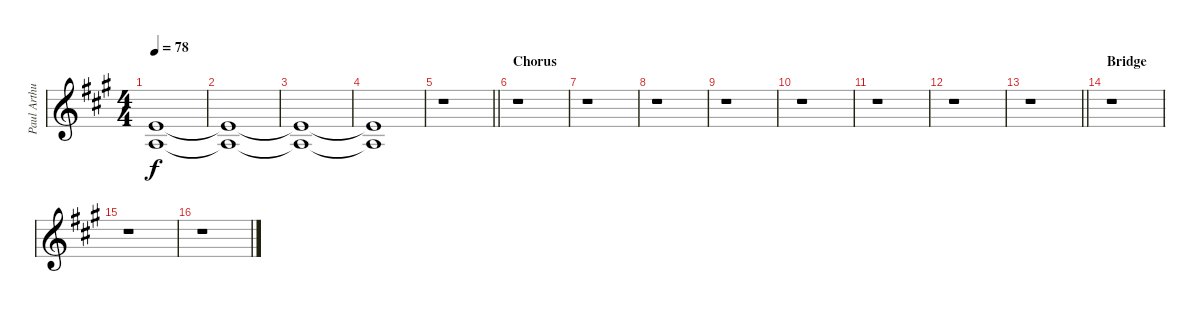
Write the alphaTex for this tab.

\track ("Paul Arthurs (Synth)" "Paul Arthu") {instrument synthbrass1}
\staff {score}
\tuning (E4 B3 G3 D3 A2 E2) {hide}
\ts (4 4)
\tempo 78
\clef g2
\ks a
(0.1{t} 2.3{t}).1{dy f} |
(0.1{t} 2.3{t}).1 |
(0.1{t} 2.3{t}).1 |
(0.1{t} 2.3{t}).1 |
\barLineRight lightlight
r.1 |
\section ("" "Chorus")
r.1 |
r.1 |
r.1 |
r.1 |
r.1 |
r.1 |
r.1 |
\barLineRight lightlight
r.1 |
\section ("" "Bridge")
r.1 |
r.1 |
r.1
